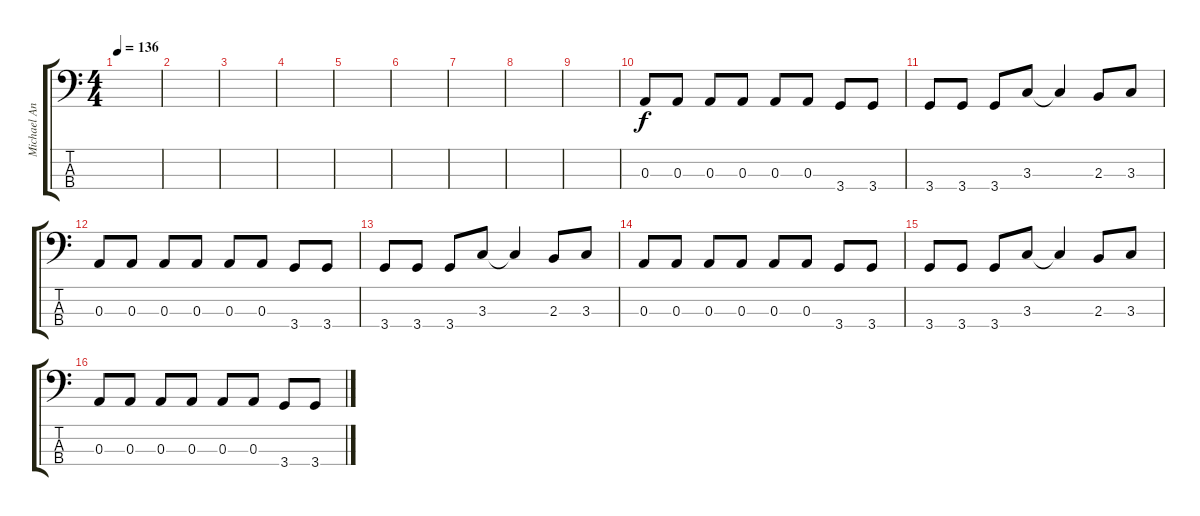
\track ("Michael Anthony (Bass)" "Michael An") {instrument electricbassfinger}
\staff {score tabs}
\tuning (G2 D2 A1 E1) {hide}
\ts (4 4)
\tempo 136
\clef f4
\ks c
|
|
|
|
|
|
|
|
|
0.3.8 0.3.8 0.3.8 0.3.8 0.3.8 0.3.8 3.4.8 3.4.8 |
3.4.8 3.4.8 3.4.8 3.3.8 3.3{t}.4 2.3.8 3.3.8 |
0.3.8 0.3.8 0.3.8 0.3.8 0.3.8 0.3.8 3.4.8 3.4.8 |
3.4.8 3.4.8 3.4.8 3.3.8 3.3{t}.4 2.3.8 3.3.8 |
0.3.8 0.3.8 0.3.8 0.3.8 0.3.8 0.3.8 3.4.8 3.4.8 |
3.4.8 3.4.8 3.4.8 3.3.8 3.3{t}.4 2.3.8 3.3.8 |
0.3.8 0.3.8 0.3.8 0.3.8 0.3.8 0.3.8 3.4.8 3.4.8
